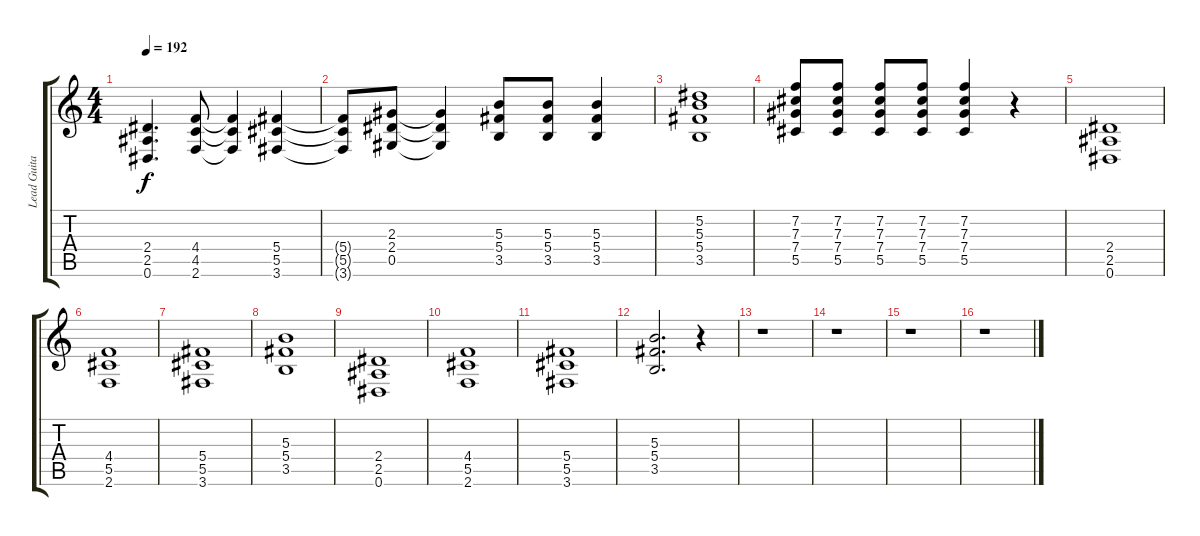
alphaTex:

\track ("Lead Guitar" "Lead Guita") {instrument distortionguitar}
\staff {score tabs}
\tuning (Eb4 Bb3 Gb3 Db3 Ab2 Eb2) {hide}
\ts (4 4)
\tempo 192
\clef g2
\ks c
(2.4 2.5 0.6).4{d dy f} (4.4 4.5 2.6).8 (4.4{t} 4.5{t} 2.6{t}).4 (5.4 5.5 3.6).4 |
(5.4{t} 5.5{t} 3.6{t}).8 (2.3 2.4 0.5).8 (2.3{t} 2.4{t} 0.5{t}).4 (5.3 5.4 3.5).8 (5.3 5.4 3.5).8 (5.3 5.4 3.5).4 |
(5.2 5.3 5.4 3.5).1 |
(7.2 7.3 7.4 5.5).8 (7.2 7.3 7.4 5.5).8 (7.2 7.3 7.4 5.5).8 (7.2 7.3 7.4 5.5).8 (7.2 7.3 7.4 5.5).4 r.4 |
(2.4 2.5 0.6).1 |
(4.4 5.5 2.6).1 |
(5.4 5.5 3.6).1 |
(5.3 5.4 3.5).1 |
(2.4 2.5 0.6).1 |
(4.4 5.5 2.6).1 |
(5.4 5.5 3.6).1 |
(5.3 5.4 3.5).2{d} r.4 |
r.1 |
r.1 |
r.1 |
r.1
